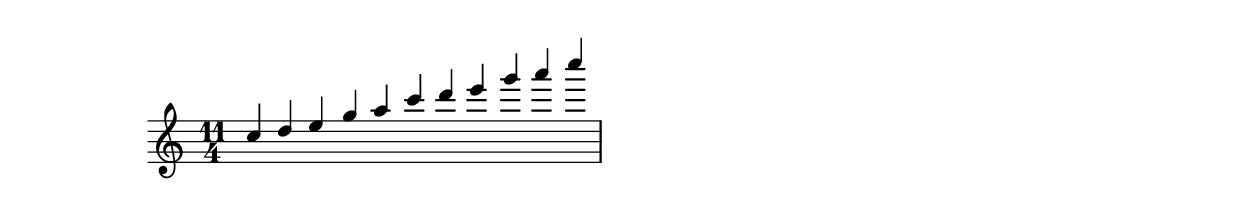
\version "2.18.2" \score { \new Staff << \new Voice { \set midiInstrument = #"piano" \voiceOne
 \key c \major \time 11/4
\override Voice.TextScript.font-size = #-4
 { c'' d'' e'' g'' a'' c''' d''' e''' g''' a''' c''''  } 
 } >> \layout { } \midi { \context { \Staff \remove "Staff_performer" }
\context { \Voice \consists "Staff_performer" } \tempo 2 = 60 } }
\paper{oddHeaderMarkup = ##f oddFooterMarkup = ##f}
